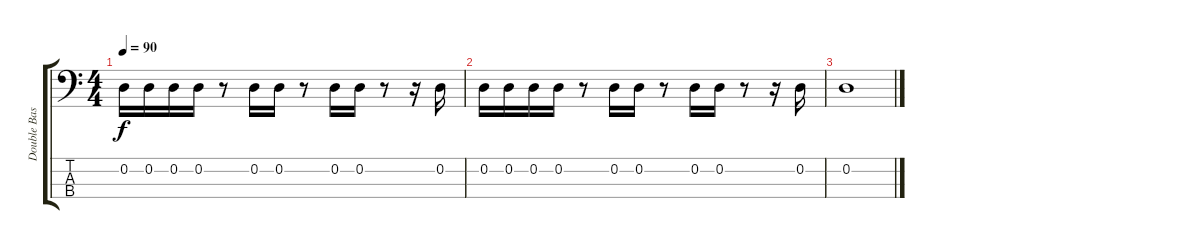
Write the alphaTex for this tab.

\track ("Double Bass" "Double Bas") {instrument acousticbass}
\staff {score tabs}
\tuning (G2 D2 A1 E1) {hide}
\ts (4 4)
\tempo 90
\clef f4
\ks c
0.2.16{dy f} 0.2.16 0.2.16 0.2.16 r.8 0.2.16 0.2.16 r.8 0.2.16 0.2.16 r.8 r.16 0.2.16 |
0.2.16 0.2.16 0.2.16 0.2.16 r.8 0.2.16 0.2.16 r.8 0.2.16 0.2.16 r.8 r.16 0.2.16 |
0.2.1
